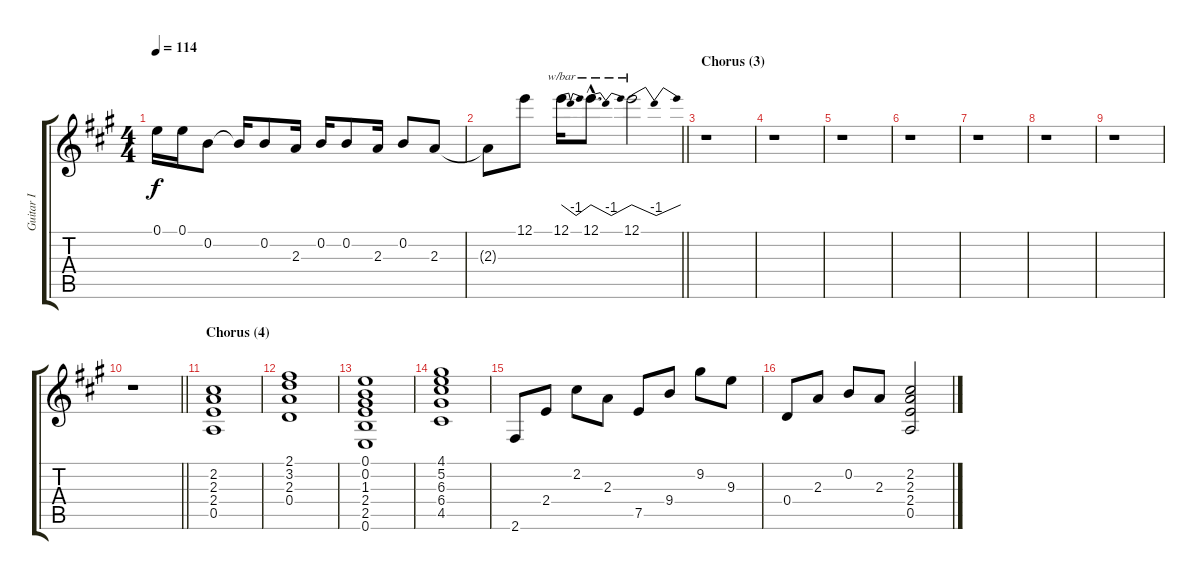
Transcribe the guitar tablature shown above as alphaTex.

\track ("Guitar I" "Guitar I") {instrument distortionguitar}
\staff {score tabs}
\tuning (E4 B3 G3 D3 A2 E2) {hide}
\ts (4 4)
\tempo 114
\clef g2
\ks a
0.1.16{dy f} 0.1.16 0.2.8 0.2{t}.16 0.2.8 2.3.16 0.2.16 0.2.8 2.3.16 0.2.8 2.3.8 |
\barLineRight lightlight
2.3{t}.8 12.1.8 12.1.16{tbe (dip default 0 0 30 -4 60 0)} 12.1{hac}.8{d tbe (dip default 0 0 30 -4 60 0)} 12.1.2{tbe (dip default 0 0 30 -4 60 0)} |
\section ("" "Chorus (3)")
r.1{volume 12 balance 8} |
r.1 |
r.1 |
r.1 |
r.1 |
r.1 |
r.1 |
\barLineRight lightlight
r.1 |
\section ("" "Chorus (4)")
(2.2 2.3 2.4 0.5).1 |
(2.1 3.2 2.3 0.4).1 |
(0.1 0.2 1.3 2.4 2.5 0.6).1 |
(4.1 5.2 6.3 6.4 4.5).1 |
2.6.8 2.4.8 2.2.8 2.3.8 7.5.8 9.4.8 9.2.8 9.3.8 |
0.4.8 2.3.8 0.2.8 2.3.8 (2.2 2.3 2.4 0.5).2
